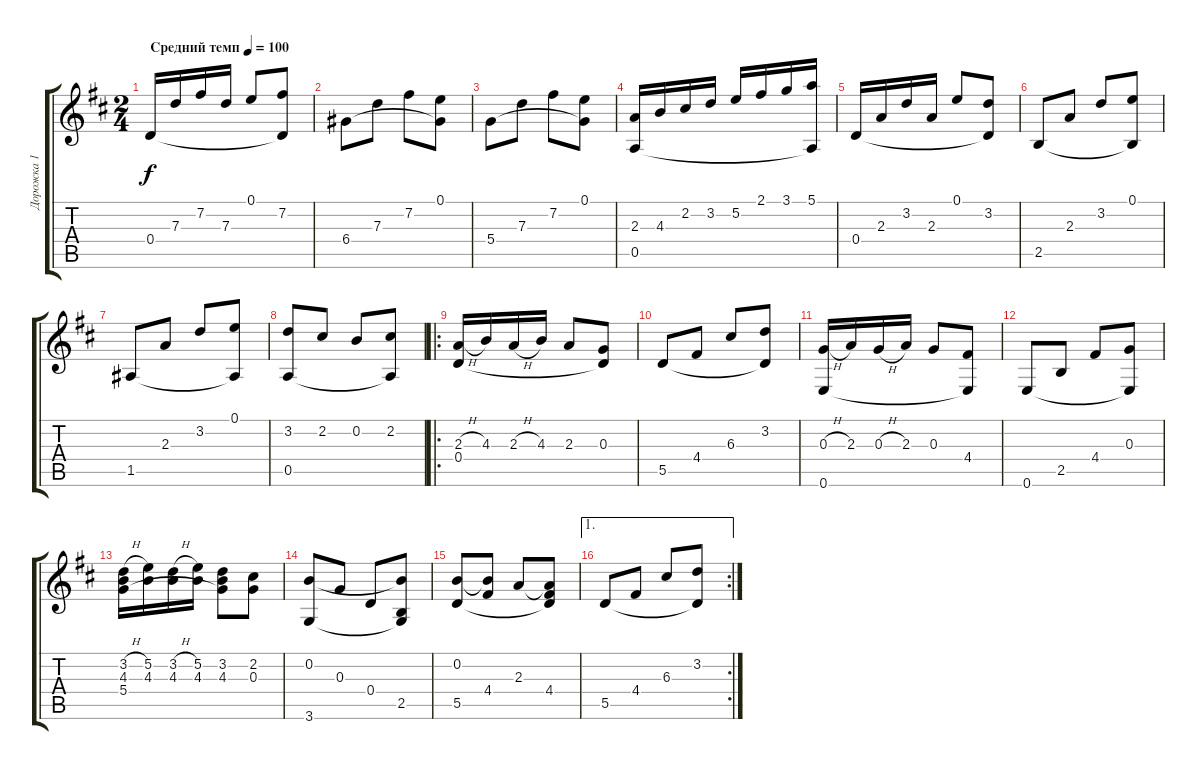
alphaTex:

\track ("Дорожка 1" "Дорожка 1") {instrument acousticguitarnylon}
\staff {score tabs}
\tuning (E4 B3 G3 D3 A2 E2) {hide}
\ts (2 4)
\tempo (100 "Средний темп")
\clef g2
\ks d
0.4.16{dy f instrument acousticguitarnylon} 7.3.16 7.2.16 7.3.16 0.1.8 (7.2 0.4{t}).8 |
6.4.8 7.3.8 7.2.8 (0.1 6.4{t}).8 |
5.4.8 7.3.8 7.2.8 (0.1 5.4{t}).8 |
(2.3 0.5).16 4.3.16 2.2.16 3.2.16 5.2.16 2.1.16 3.1.16 (5.1 0.5{t}).16 |
0.4.16 2.3.16 3.2.16 2.3.16 0.1.8 (3.2 0.4{t}).8 |
2.5.8 2.3.8 3.2.8 (0.1 2.5{t}).8 |
1.5.8 2.3.8 3.2.8 (0.1 1.5{t}).8 |
(3.2 0.5).8 2.2.8 0.2.8 (2.2 0.5{t}).8 |
\ro
(2.3{h} 0.4).16 4.3.16 2.3{h}.16 4.3.16 2.3.8 (0.3 0.4{t}).8 |
5.5.8 4.4.8 6.3.8 (3.2 5.5{t}).8 |
(0.3{h} 0.6).16 2.3.16 0.3{h}.16 2.3.16 0.3.8 (4.4 0.6{t}).8 |
0.6.8 2.5.8 4.4.8 (0.3 0.6{t}).8 |
(3.2{h} 4.3 5.4).16 (5.2 4.3).16 (3.2{h} 4.3).16 (5.2 4.3).16 (3.2 4.3 5.4{t}).8 (2.2 0.3).8 |
(0.2 3.6).8 0.3.8 0.4.8 (0.2{t} 2.5 3.6{t}).8 |
(0.2 5.5).8 (0.2{t} 4.4).8 2.3.8 (2.3{t} 4.4 5.5{t}).8 |
\ae 1
\rc 2
5.5.8 4.4.8 6.3.8 (3.2 5.5{t}).8
